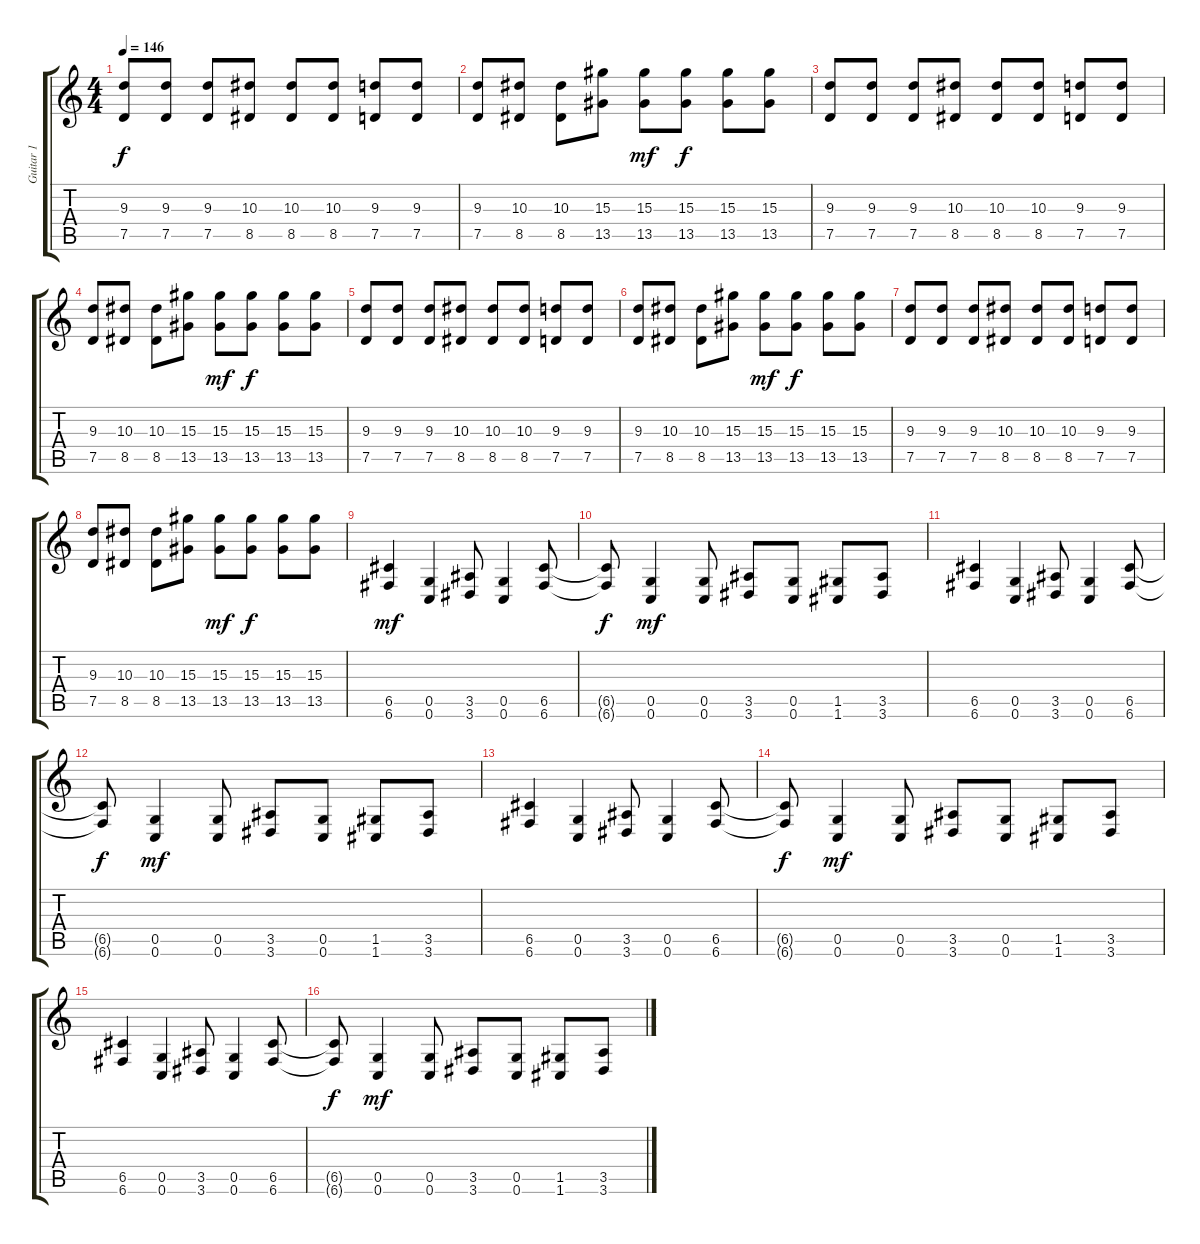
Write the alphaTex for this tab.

\track ("Guitar 1" "Guitar 1") {instrument distortionguitar}
\staff {score tabs}
\tuning (D4 A3 F3 C3 G2 C2) {hide}
\ts (4 4)
\tempo 146
\clef g2
\ks c
(9.3 7.5).8{dy f} (9.3 7.5).8 (9.3 7.5).8 (10.3 8.5).8 (10.3 8.5).8 (10.3 8.5).8 (9.3 7.5).8 (9.3 7.5).8 |
(9.3 7.5).8 (10.3 8.5).8 (10.3 8.5).8 (15.3 13.5).8 (15.3 13.5).8{dy mf} (15.3 13.5).8{dy f} (15.3 13.5).8 (15.3 13.5).8 |
(9.3 7.5).8 (9.3 7.5).8 (9.3 7.5).8 (10.3 8.5).8 (10.3 8.5).8 (10.3 8.5).8 (9.3 7.5).8 (9.3 7.5).8 |
(9.3 7.5).8 (10.3 8.5).8 (10.3 8.5).8 (15.3 13.5).8 (15.3 13.5).8{dy mf} (15.3 13.5).8{dy f} (15.3 13.5).8 (15.3 13.5).8 |
(9.3 7.5).8 (9.3 7.5).8 (9.3 7.5).8 (10.3 8.5).8 (10.3 8.5).8 (10.3 8.5).8 (9.3 7.5).8 (9.3 7.5).8 |
(9.3 7.5).8 (10.3 8.5).8 (10.3 8.5).8 (15.3 13.5).8 (15.3 13.5).8{dy mf} (15.3 13.5).8{dy f} (15.3 13.5).8 (15.3 13.5).8 |
(9.3 7.5).8 (9.3 7.5).8 (9.3 7.5).8 (10.3 8.5).8 (10.3 8.5).8 (10.3 8.5).8 (9.3 7.5).8 (9.3 7.5).8 |
(9.3 7.5).8 (10.3 8.5).8 (10.3 8.5).8 (15.3 13.5).8 (15.3 13.5).8{dy mf} (15.3 13.5).8{dy f} (15.3 13.5).8 (15.3 13.5).8 |
(6.5 6.6).4{dy mf} (0.5 0.6).4 (3.5 3.6).8 (0.5 0.6).4 (6.5 6.6).8 |
(6.5{t} 6.6{t}).8{dy f} (0.5 0.6).4{dy mf} (0.5 0.6).8 (3.5 3.6).8 (0.5 0.6).8 (1.5 1.6).8 (3.5 3.6).8 |
(6.5 6.6).4 (0.5 0.6).4 (3.5 3.6).8 (0.5 0.6).4 (6.5 6.6).8 |
(6.5{t} 6.6{t}).8{dy f} (0.5 0.6).4{dy mf} (0.5 0.6).8 (3.5 3.6).8 (0.5 0.6).8 (1.5 1.6).8 (3.5 3.6).8 |
(6.5 6.6).4 (0.5 0.6).4 (3.5 3.6).8 (0.5 0.6).4 (6.5 6.6).8 |
(6.5{t} 6.6{t}).8{dy f} (0.5 0.6).4{dy mf} (0.5 0.6).8 (3.5 3.6).8 (0.5 0.6).8 (1.5 1.6).8 (3.5 3.6).8 |
(6.5 6.6).4 (0.5 0.6).4 (3.5 3.6).8 (0.5 0.6).4 (6.5 6.6).8 |
(6.5{t} 6.6{t}).8{dy f} (0.5 0.6).4{dy mf} (0.5 0.6).8 (3.5 3.6).8 (0.5 0.6).8 (1.5 1.6).8 (3.5 3.6).8
